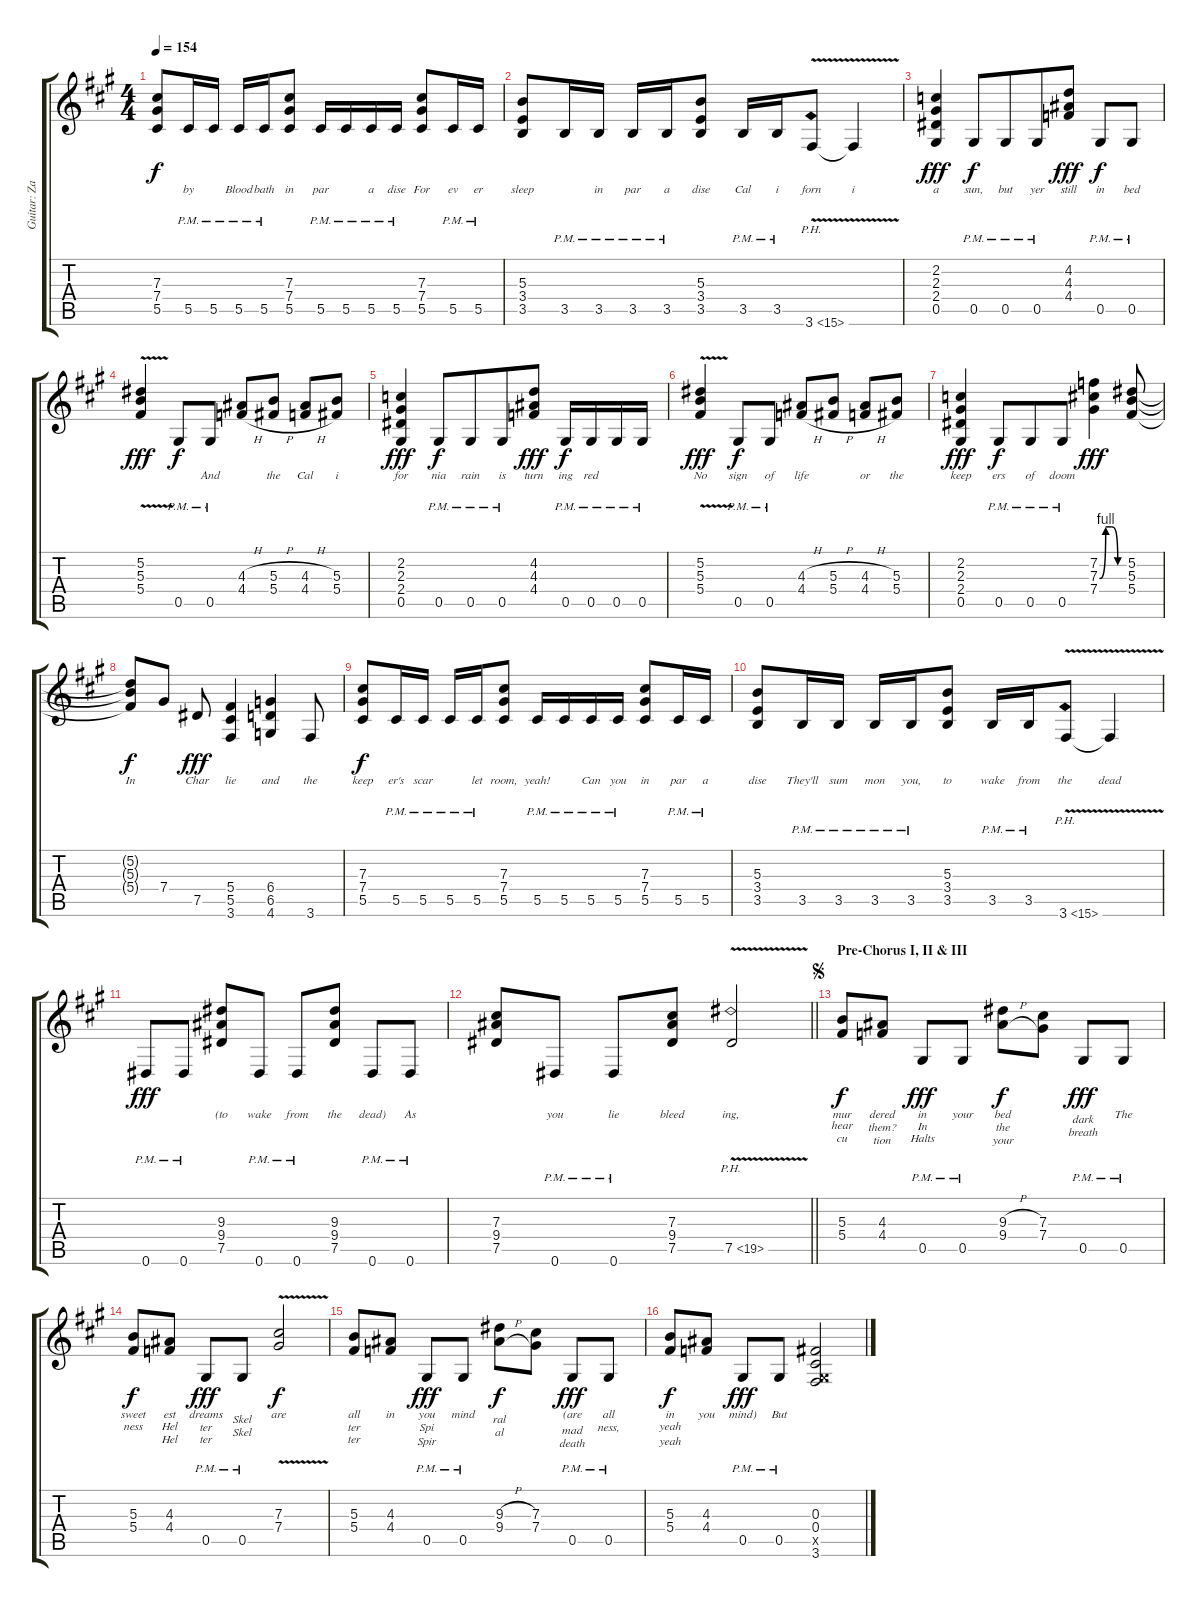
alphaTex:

\track ("Guitar: Zakk" "Guitar: Za") {instrument overdrivenguitar}
\staff {score tabs}
\tuning (Eb4 Bb3 Gb3 Db3 Ab2 Eb2) {hide}
\ts (4 4)
\tempo 154
\clef g2
\ks a
(7.3 7.4 5.5).8{lyrics (0 "") lyrics (1 "") lyrics (2 "") lyrics (3 "") lyrics (4 "") dy f} 5.5{pm}.16{lyrics (0 "by") lyrics (1 "") lyrics (2 "") lyrics (3 "") lyrics (4 "")} 5.5{pm}.16{lyrics (0 "") lyrics (1 "") lyrics (2 "") lyrics (3 "") lyrics (4 "")} 5.5{pm}.16{lyrics (0 "Blood") lyrics (1 "") lyrics (2 "") lyrics (3 "") lyrics (4 "")} 5.5{pm}.16{lyrics (0 "bath") lyrics (1 "") lyrics (2 "") lyrics (3 "") lyrics (4 "")} (7.3 7.4 5.5).8{lyrics (0 "in") lyrics (1 "") lyrics (2 "") lyrics (3 "") lyrics (4 "")} 5.5{pm}.16{lyrics (0 "par") lyrics (1 "") lyrics (2 "") lyrics (3 "") lyrics (4 "")} 5.5{pm}.16{lyrics (0 "") lyrics (1 "") lyrics (2 "") lyrics (3 "") lyrics (4 "")} 5.5{pm}.16{lyrics (0 "a") lyrics (1 "") lyrics (2 "") lyrics (3 "") lyrics (4 "")} 5.5{pm}.16{lyrics (0 "dise") lyrics (1 "") lyrics (2 "") lyrics (3 "") lyrics (4 "")} (7.3 7.4 5.5).8{lyrics (0 "For") lyrics (1 "") lyrics (2 "") lyrics (3 "") lyrics (4 "")} 5.5{pm}.16{lyrics (0 "ev") lyrics (1 "") lyrics (2 "") lyrics (3 "") lyrics (4 "")} 5.5{pm}.16{lyrics (0 "er") lyrics (1 "") lyrics (2 "") lyrics (3 "") lyrics (4 "")} |
(5.3 3.4 3.5).8{lyrics (0 "sleep") lyrics (1 "") lyrics (2 "") lyrics (3 "") lyrics (4 "")} 3.5{pm}.16{lyrics (0 "") lyrics (1 "") lyrics (2 "") lyrics (3 "") lyrics (4 "")} 3.5{pm}.16{lyrics (0 "in") lyrics (1 "") lyrics (2 "") lyrics (3 "") lyrics (4 "")} 3.5{pm}.16{lyrics (0 "par") lyrics (1 "") lyrics (2 "") lyrics (3 "") lyrics (4 "")} 3.5{pm}.16{lyrics (0 "a") lyrics (1 "") lyrics (2 "") lyrics (3 "") lyrics (4 "")} (5.3 3.4 3.5).8{lyrics (0 "dise") lyrics (1 "") lyrics (2 "") lyrics (3 "") lyrics (4 "")} 3.5{pm}.16{lyrics (0 "Cal") lyrics (1 "") lyrics (2 "") lyrics (3 "") lyrics (4 "")} 3.5{pm}.16{lyrics (0 "i") lyrics (1 "") lyrics (2 "") lyrics (3 "") lyrics (4 "")} 3.6{ph 12 v}.8{lyrics (0 "forn") lyrics (1 "") lyrics (2 "") lyrics (3 "") lyrics (4 "")} 3.6{t}.4{lyrics (0 "i") lyrics (1 "") lyrics (2 "") lyrics (3 "") lyrics (4 "")} |
(2.2 2.3 2.4 0.5).4{lyrics (0 "a") lyrics (1 "") lyrics (2 "") lyrics (3 "") lyrics (4 "") dy fff} 0.5{pm}.8{lyrics (0 "sun,") lyrics (1 "") lyrics (2 "") lyrics (3 "") lyrics (4 "") dy f} 0.5{pm}.8{lyrics (0 "but") lyrics (1 "") lyrics (2 "") lyrics (3 "") lyrics (4 "") beam merge} 0.5{pm}.8{lyrics (0 "yer") lyrics (1 "") lyrics (2 "") lyrics (3 "") lyrics (4 "")} (4.2 4.3 4.4).8{lyrics (0 "still") lyrics (1 "") lyrics (2 "") lyrics (3 "") lyrics (4 "") dy fff} 0.5{pm}.8{lyrics (0 "in") lyrics (1 "") lyrics (2 "") lyrics (3 "") lyrics (4 "") dy f beam merge} 0.5{pm}.8{lyrics (0 "bed") lyrics (1 "") lyrics (2 "") lyrics (3 "") lyrics (4 "")} |
(5.2{v} 5.3 5.4).4{lyrics (0 "") lyrics (1 "") lyrics (2 "") lyrics (3 "") lyrics (4 "") dy fff} 0.5{pm}.8{lyrics (0 "") lyrics (1 "") lyrics (2 "") lyrics (3 "") lyrics (4 "") dy f beam merge} 0.5{pm}.8{lyrics (0 "And") lyrics (1 "") lyrics (2 "") lyrics (3 "") lyrics (4 "")} (4.3{h} 4.4{h}).8{lyrics (0 "") lyrics (1 "") lyrics (2 "") lyrics (3 "") lyrics (4 "")} (5.3{h} 5.4{h}).8{lyrics (0 "the") lyrics (1 "") lyrics (2 "") lyrics (3 "") lyrics (4 "")} (4.3{h} 4.4{h}).8{lyrics (0 "Cal") lyrics (1 "") lyrics (2 "") lyrics (3 "") lyrics (4 "")} (5.3 5.4).8{lyrics (0 "i") lyrics (1 "") lyrics (2 "") lyrics (3 "") lyrics (4 "")} |
(2.2 2.3 2.4 0.5).4{lyrics (0 "for") lyrics (1 "") lyrics (2 "") lyrics (3 "") lyrics (4 "") dy fff} 0.5{pm}.8{lyrics (0 "nia") lyrics (1 "") lyrics (2 "") lyrics (3 "") lyrics (4 "") dy f} 0.5{pm}.8{lyrics (0 "rain") lyrics (1 "") lyrics (2 "") lyrics (3 "") lyrics (4 "") beam merge} 0.5{pm}.8{lyrics (0 "is") lyrics (1 "") lyrics (2 "") lyrics (3 "") lyrics (4 "")} (4.2 4.3 4.4).8{lyrics (0 "turn") lyrics (1 "") lyrics (2 "") lyrics (3 "") lyrics (4 "") dy fff} 0.5{pm}.16{lyrics (0 "ing") lyrics (1 "") lyrics (2 "") lyrics (3 "") lyrics (4 "") dy f beam merge} 0.5{pm}.16{lyrics (0 "red") lyrics (1 "") lyrics (2 "") lyrics (3 "") lyrics (4 "")} 0.5{pm}.16{lyrics (0 "") lyrics (1 "") lyrics (2 "") lyrics (3 "") lyrics (4 "") beam merge} 0.5{pm}.16{lyrics (0 "") lyrics (1 "") lyrics (2 "") lyrics (3 "") lyrics (4 "")} |
(5.2{v} 5.3 5.4).4{lyrics (0 "No") lyrics (1 "") lyrics (2 "") lyrics (3 "") lyrics (4 "") dy fff} 0.5{pm}.8{lyrics (0 "sign") lyrics (1 "") lyrics (2 "") lyrics (3 "") lyrics (4 "") dy f beam merge} 0.5{pm}.8{lyrics (0 "of") lyrics (1 "") lyrics (2 "") lyrics (3 "") lyrics (4 "")} (4.3{h} 4.4{h}).8{lyrics (0 "life") lyrics (1 "") lyrics (2 "") lyrics (3 "") lyrics (4 "")} (5.3{h} 5.4{h}).8{lyrics (0 "") lyrics (1 "") lyrics (2 "") lyrics (3 "") lyrics (4 "")} (4.3{h} 4.4{h}).8{lyrics (0 "or") lyrics (1 "") lyrics (2 "") lyrics (3 "") lyrics (4 "")} (5.3 5.4).8{lyrics (0 "the") lyrics (1 "") lyrics (2 "") lyrics (3 "") lyrics (4 "")} |
(2.2 2.3 2.4 0.5).4{lyrics (0 "keep") lyrics (1 "") lyrics (2 "") lyrics (3 "") lyrics (4 "") dy fff} 0.5{pm}.8{lyrics (0 "ers") lyrics (1 "") lyrics (2 "") lyrics (3 "") lyrics (4 "") dy f} 0.5{pm}.8{lyrics (0 "of") lyrics (1 "") lyrics (2 "") lyrics (3 "") lyrics (4 "") beam merge} 0.5{pm}.8{lyrics (0 "doom") lyrics (1 "") lyrics (2 "") lyrics (3 "") lyrics (4 "")} (7.2 7.3{be (custom 0 0 15 4 30 4 45 0 60 0)} 7.4).4{lyrics (0 "") lyrics (1 "") lyrics (2 "") lyrics (3 "") lyrics (4 "") dy fff} (5.2 5.3 5.4).8{lyrics (0 "") lyrics (1 "") lyrics (2 "") lyrics (3 "") lyrics (4 "")} |
(5.2{t} 5.3{t} 5.4{t}).8{lyrics (0 "In") lyrics (1 "") lyrics (2 "") lyrics (3 "") lyrics (4 "") dy f} 7.4.8{lyrics (0 "") lyrics (1 "") lyrics (2 "") lyrics (3 "") lyrics (4 "")} 7.5.8{lyrics (0 "Char") lyrics (1 "") lyrics (2 "") lyrics (3 "") lyrics (4 "") dy fff} (5.4 5.5 3.6).4{lyrics (0 "lie") lyrics (1 "") lyrics (2 "") lyrics (3 "") lyrics (4 "")} (6.4 6.5 4.6).4{lyrics (0 "and") lyrics (1 "") lyrics (2 "") lyrics (3 "") lyrics (4 "")} 3.6.8{lyrics (0 "the") lyrics (1 "") lyrics (2 "") lyrics (3 "") lyrics (4 "")} |
(7.3 7.4 5.5).8{lyrics (0 "keep") lyrics (1 "") lyrics (2 "") lyrics (3 "") lyrics (4 "") dy f} 5.5{pm}.16{lyrics (0 "er's") lyrics (1 "") lyrics (2 "") lyrics (3 "") lyrics (4 "")} 5.5{pm}.16{lyrics (0 "scar") lyrics (1 "") lyrics (2 "") lyrics (3 "") lyrics (4 "")} 5.5{pm}.16{lyrics (0 "") lyrics (1 "") lyrics (2 "") lyrics (3 "") lyrics (4 "")} 5.5{pm}.16{lyrics (0 "let") lyrics (1 "") lyrics (2 "") lyrics (3 "") lyrics (4 "")} (7.3 7.4 5.5).8{lyrics (0 "room,") lyrics (1 "") lyrics (2 "") lyrics (3 "") lyrics (4 "")} 5.5{pm}.16{lyrics (0 "yeah!") lyrics (1 "") lyrics (2 "") lyrics (3 "") lyrics (4 "")} 5.5{pm}.16{lyrics (0 "") lyrics (1 "") lyrics (2 "") lyrics (3 "") lyrics (4 "")} 5.5{pm}.16{lyrics (0 "Can") lyrics (1 "") lyrics (2 "") lyrics (3 "") lyrics (4 "")} 5.5{pm}.16{lyrics (0 "you") lyrics (1 "") lyrics (2 "") lyrics (3 "") lyrics (4 "")} (7.3 7.4 5.5).8{lyrics (0 "in") lyrics (1 "") lyrics (2 "") lyrics (3 "") lyrics (4 "")} 5.5{pm}.16{lyrics (0 "par") lyrics (1 "") lyrics (2 "") lyrics (3 "") lyrics (4 "")} 5.5{pm}.16{lyrics (0 "a") lyrics (1 "") lyrics (2 "") lyrics (3 "") lyrics (4 "")} |
(5.3 3.4 3.5).8{lyrics (0 "dise") lyrics (1 "") lyrics (2 "") lyrics (3 "") lyrics (4 "")} 3.5{pm}.16{lyrics (0 "They'll") lyrics (1 "") lyrics (2 "") lyrics (3 "") lyrics (4 "")} 3.5{pm}.16{lyrics (0 "sum") lyrics (1 "") lyrics (2 "") lyrics (3 "") lyrics (4 "")} 3.5{pm}.16{lyrics (0 "mon") lyrics (1 "") lyrics (2 "") lyrics (3 "") lyrics (4 "")} 3.5{pm}.16{lyrics (0 "you,") lyrics (1 "") lyrics (2 "") lyrics (3 "") lyrics (4 "")} (5.3 3.4 3.5).8{lyrics (0 "to") lyrics (1 "") lyrics (2 "") lyrics (3 "") lyrics (4 "")} 3.5{pm}.16{lyrics (0 "wake") lyrics (1 "") lyrics (2 "") lyrics (3 "") lyrics (4 "")} 3.5{pm}.16{lyrics (0 "from") lyrics (1 "") lyrics (2 "") lyrics (3 "") lyrics (4 "")} 3.6{ph 12 v}.8{lyrics (0 "the") lyrics (1 "") lyrics (2 "") lyrics (3 "") lyrics (4 "")} 3.6{t}.4{lyrics (0 "dead") lyrics (1 "") lyrics (2 "") lyrics (3 "") lyrics (4 "")} |
0.6{pm}.8{lyrics (0 "") lyrics (1 "") lyrics (2 "") lyrics (3 "") lyrics (4 "") dy fff} 0.6{pm}.8{lyrics (0 "") lyrics (1 "") lyrics (2 "") lyrics (3 "") lyrics (4 "")} (9.3 9.4 7.5).8{lyrics (0 "(to") lyrics (1 "") lyrics (2 "") lyrics (3 "") lyrics (4 "")} 0.6{pm}.8{lyrics (0 "wake") lyrics (1 "") lyrics (2 "") lyrics (3 "") lyrics (4 "")} 0.6{pm}.8{lyrics (0 "from") lyrics (1 "") lyrics (2 "") lyrics (3 "") lyrics (4 "")} (9.3 9.4 7.5).8{lyrics (0 "the") lyrics (1 "") lyrics (2 "") lyrics (3 "") lyrics (4 "")} 0.6{pm}.8{lyrics (0 "dead)") lyrics (1 "") lyrics (2 "") lyrics (3 "") lyrics (4 "")} 0.6{pm}.8{lyrics (0 "As") lyrics (1 "") lyrics (2 "") lyrics (3 "") lyrics (4 "")} |
\barLineRight lightlight
(7.3 9.4 7.5).8{lyrics (0 "") lyrics (1 "") lyrics (2 "") lyrics (3 "") lyrics (4 "")} 0.6{pm}.8{lyrics (0 "you") lyrics (1 "") lyrics (2 "") lyrics (3 "") lyrics (4 "")} 0.6{pm}.8{lyrics (0 "lie") lyrics (1 "") lyrics (2 "") lyrics (3 "") lyrics (4 "")} (7.3 9.4 7.5).8{lyrics (0 "bleed") lyrics (1 "") lyrics (2 "") lyrics (3 "") lyrics (4 "")} 7.5{ph 12 v}.2{lyrics (0 "ing,") lyrics (1 "") lyrics (2 "") lyrics (3 "") lyrics (4 "")} |
\section ("" "Pre-Chorus I, II & III")
\jump segno
(5.3 5.4).8{lyrics (0 "mur") lyrics (1 "hear") lyrics (2 "cu") lyrics (3 "") lyrics (4 "") dy f} (4.3 4.4).8{lyrics (0 "dered") lyrics (1 "them?") lyrics (2 "tion") lyrics (3 "") lyrics (4 "")} 0.5{pm}.8{lyrics (0 "in") lyrics (1 "In") lyrics (2 "Halts") lyrics (3 "") lyrics (4 "") dy fff} 0.5{pm}.8{lyrics (0 "your") lyrics (1 "") lyrics (2 "") lyrics (3 "") lyrics (4 "")} (9.3{h} 9.4{h}).8{lyrics (0 "bed") lyrics (1 "the") lyrics (2 "your") lyrics (3 "") lyrics (4 "") dy f} (7.3 7.4).8{lyrics (0 "") lyrics (1 "") lyrics (2 "") lyrics (3 "") lyrics (4 "")} 0.5{pm}.8{lyrics (0 "") lyrics (1 "dark") lyrics (2 "breath") lyrics (3 "") lyrics (4 "") dy fff} 0.5{pm}.8{lyrics (0 "The") lyrics (1 "") lyrics (2 "") lyrics (3 "") lyrics (4 "")} |
(5.3 5.4).8{lyrics (0 "sweet") lyrics (1 "ness") lyrics (2 "") lyrics (3 "") lyrics (4 "") dy f} (4.3 4.4).8{lyrics (0 "est") lyrics (1 "Hel") lyrics (2 "Hel") lyrics (3 "") lyrics (4 "")} 0.5{pm}.8{lyrics (0 "dreams") lyrics (1 "ter") lyrics (2 "ter") lyrics (3 "") lyrics (4 "") dy fff} 0.5{pm}.8{lyrics (0 "") lyrics (1 "Skel") lyrics (2 "Skel") lyrics (3 "") lyrics (4 "")} (7.3 7.4{v}).2{lyrics (0 "are") lyrics (1 "") lyrics (2 "") lyrics (3 "") lyrics (4 "") dy f} |
(5.3 5.4).8{lyrics (0 "all") lyrics (1 "ter") lyrics (2 "ter") lyrics (3 "") lyrics (4 "")} (4.3 4.4).8{lyrics (0 "in") lyrics (1 "") lyrics (2 "") lyrics (3 "") lyrics (4 "")} 0.5{pm}.8{lyrics (0 "you") lyrics (1 "Spi") lyrics (2 "Spir") lyrics (3 "") lyrics (4 "") dy fff} 0.5{pm}.8{lyrics (0 "mind") lyrics (1 "") lyrics (2 "") lyrics (3 "") lyrics (4 "")} (9.3{h} 9.4{h}).8{lyrics (0 "") lyrics (1 "ral") lyrics (2 "al") lyrics (3 "") lyrics (4 "") dy f} (7.3 7.4).8{lyrics (0 "") lyrics (1 "") lyrics (2 "") lyrics (3 "") lyrics (4 "")} 0.5{pm}.8{lyrics (0 "(are") lyrics (1 "mad") lyrics (2 "death") lyrics (3 "") lyrics (4 "") dy fff} 0.5{pm}.8{lyrics (0 "all") lyrics (1 "ness,") lyrics (2 "") lyrics (3 "") lyrics (4 "")} |
(5.3 5.4).8{lyrics (0 "in") lyrics (1 "yeah") lyrics (2 "yeah") lyrics (3 "") lyrics (4 "") dy f} (4.3 4.4).8{lyrics (0 "you") lyrics (1 "") lyrics (2 "") lyrics (3 "") lyrics (4 "")} 0.5{pm}.8{lyrics (0 "mind)") lyrics (1 "") lyrics (2 "") lyrics (3 "") lyrics (4 "") dy fff} 0.5{pm}.8{lyrics (0 "But") lyrics (1 "") lyrics (2 "") lyrics (3 "") lyrics (4 "")} (0.3 0.4 0.5{x} 3.6).2{lyrics (0 "") lyrics (1 "") lyrics (2 "") lyrics (3 "") lyrics (4 "")}
